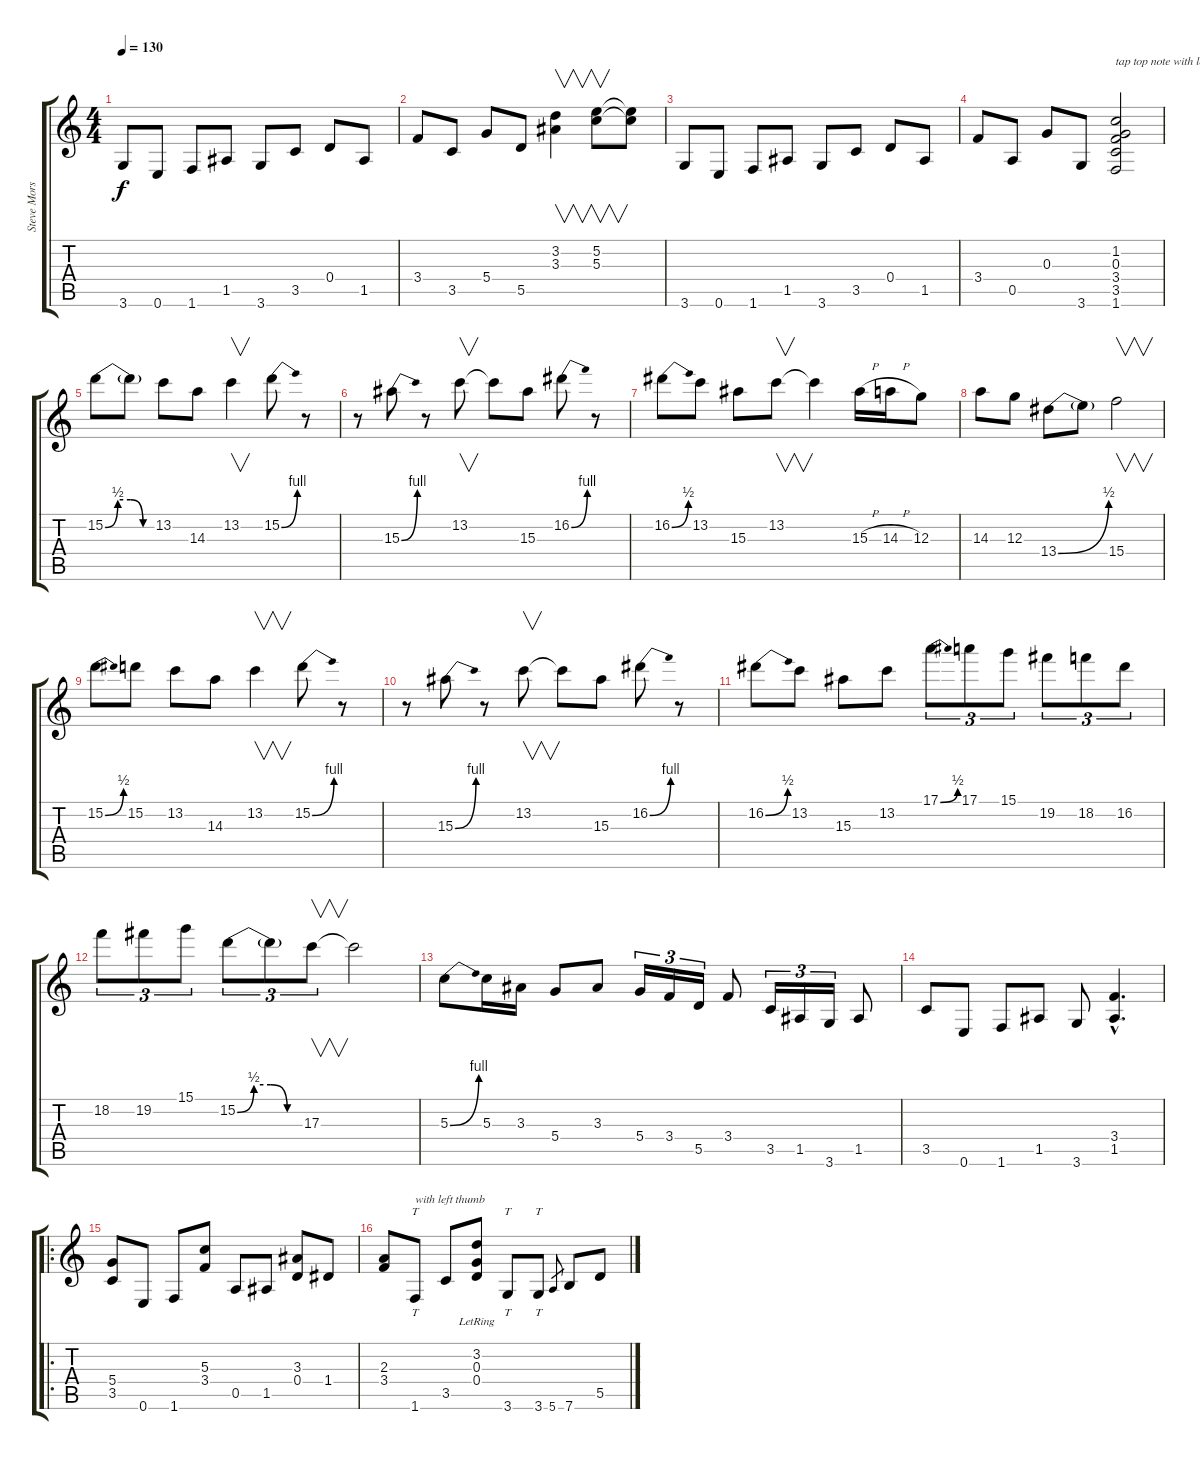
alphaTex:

\track ("Steve Morse" "Steve Mors") {instrument distortionguitar}
\staff {score tabs}
\tuning (E4 B3 G3 D3 A2 E2) {hide}
\ts (4 4)
\tempo 130
\clef g2
\ks c
3.6.8{dy f} 0.6.8 1.6.8 1.5.8 3.6.8 3.5.8 0.4.8 1.5.8 |
3.4.8 3.5.8 5.4.8 5.5.8 (3.2 3.3).4{v} (5.2 5.3).8{v} (5.2{t} 5.3{t}).8 |
3.6.8 0.6.8 1.6.8 1.5.8 3.6.8 3.5.8 0.4.8 1.5.8 |
3.4.8 0.5.8 0.3.8 3.6.8 (1.2 0.3 3.4 3.5 1.6).2{txt "tap top note with left thumb"} |
15.2{be (custom 0 0 15 2 30 2 45 0 60 0)}.8 15.2{t}.8 13.2.8 14.3.8 13.2.4{v} 15.2{be (bend 0 0 60 4)}.8 r.8 |
r.8 15.3{be (bend 0 0 60 4)}.8 r.8 13.2.8{v} 13.2{t}.8 15.3.8 16.2{be (bend 0 0 60 4)}.8 r.8 |
16.2{be (bend 0 0 60 2)}.8 13.2.8 15.3.8 13.2.8{v} 13.2{t}.4 15.3{h}.16 14.3{h}.16 12.3.8 |
14.3.8 12.3.8 13.4{be (bend 0 0 60 2)}.8 13.4{t}.8 15.4.2{v} |
15.2{be (bend 0 0 60 2)}.8 15.2.8 13.2.8 14.3.8 13.2.4{v} 15.2{be (bend 0 0 60 4)}.8 r.8 |
r.8 15.3{be (bend 0 0 60 4)}.8 r.8 13.2.8{v} 13.2{t}.8 15.3.8 16.2{be (bend 0 0 60 4)}.8 r.8 |
16.2{be (bend 0 0 60 2)}.8 13.2.8 15.3.8 13.2.8 17.1{be (bend 0 0 60 2)}.8{tu (3 2)} 17.1.8{tu (3 2)} 15.1.8{tu (3 2)} 19.2.8{tu (3 2)} 18.2.8{tu (3 2)} 16.2.8{tu (3 2)} |
18.2.8{tu (3 2)} 19.2.8{tu (3 2)} 15.1.8{tu (3 2)} 15.2{be (custom 0 0 15 2 30 2 45 0 60 0)}.8{tu (3 2)} 15.2{t}.8{tu (3 2)} 17.3.8{v tu (3 2)} 17.3{t}.2 |
5.3{be (bend 0 0 60 4)}.8 5.3.16 3.3.16 5.4.8 3.3.8 5.4.16{tu (3 2)} 3.4.16{tu (3 2)} 5.5.16{tu (3 2)} 3.4.8 3.5.16{tu (3 2)} 1.5.16{tu (3 2)} 3.6.16{tu (3 2)} 1.5.8 |
3.5.8 0.6.8 1.6.8 1.5.8 3.6.8 (3.4{hac} 1.5{hac}).4{d} |
\ro
(5.4 3.5).8 0.6.8 1.6.8 (5.3 3.4).8 0.5.8 1.5.8 (3.3 0.4).8 1.4.8 |
(2.3 3.4).8 1.6.8{tt txt "with left thumb"} 3.5.8 (3.2{lr} 0.3{lr} 0.4{lr}).8 3.6.8{tt} 3.6.8{tt} 5.6.8{gr} 7.6.8 5.5.8
